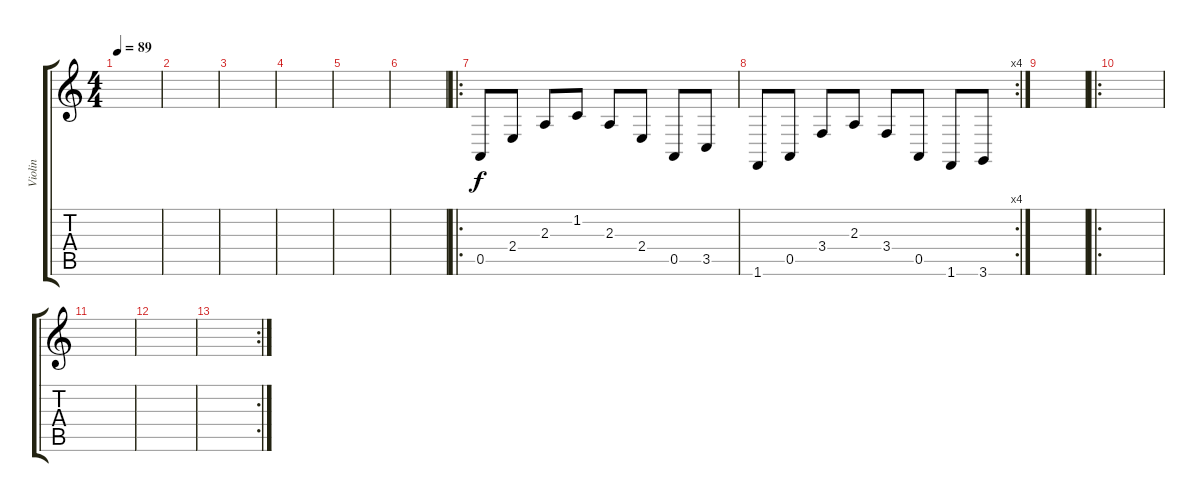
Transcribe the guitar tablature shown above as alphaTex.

\track ("Violin" "Violin") {instrument violin}
\staff {score tabs}
\tuning (E4 B3 G3 D3 A2 E2) {hide}
\ts (4 4)
\tempo 89
\clef g2
\ks c
|
|
|
|
|
|
\ro
0.5.8 2.4.8 2.3.8 1.2.8 2.3.8 2.4.8 0.5.8 3.5.8 |
\rc 4
1.6.8 0.5.8 3.4.8 2.3.8 3.4.8 0.5.8 1.6.8 3.6.8 |
|
\ro
|
|
|
\rc 2
